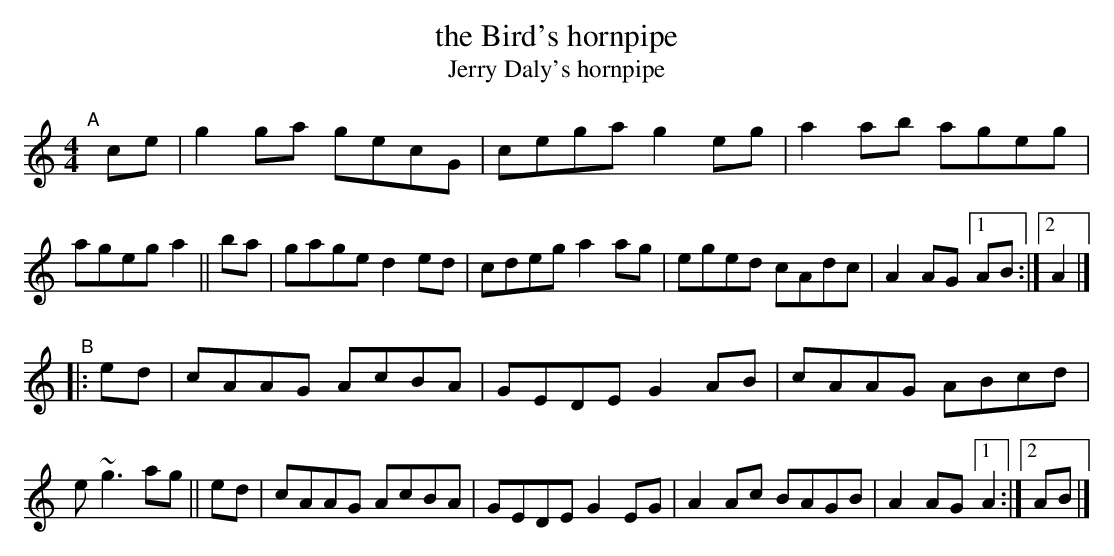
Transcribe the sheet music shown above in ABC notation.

X:1
T: the Bird's hornpipe
T: Jerry Daly's hornpipe
M: 4/4
L: 1/8
K: C	% and/or Am
"^A"[|] ce \
| g2ga gecG | cega g2eg | a2ab ageg | ageg a2 || ba \
| gage d2ed | cdeg a2ag | eged cAdc | A2AG [1 AB :|2 A2 |]
"^B"|: ed \
| cAAG AcBA | GEDE G2AB | cAAG ABcd | e~g3 ag || ed \
| cAAG AcBA | GEDE G2EG | A2Ac BAGB | A2AG [1 A2 :|2 AB |]
